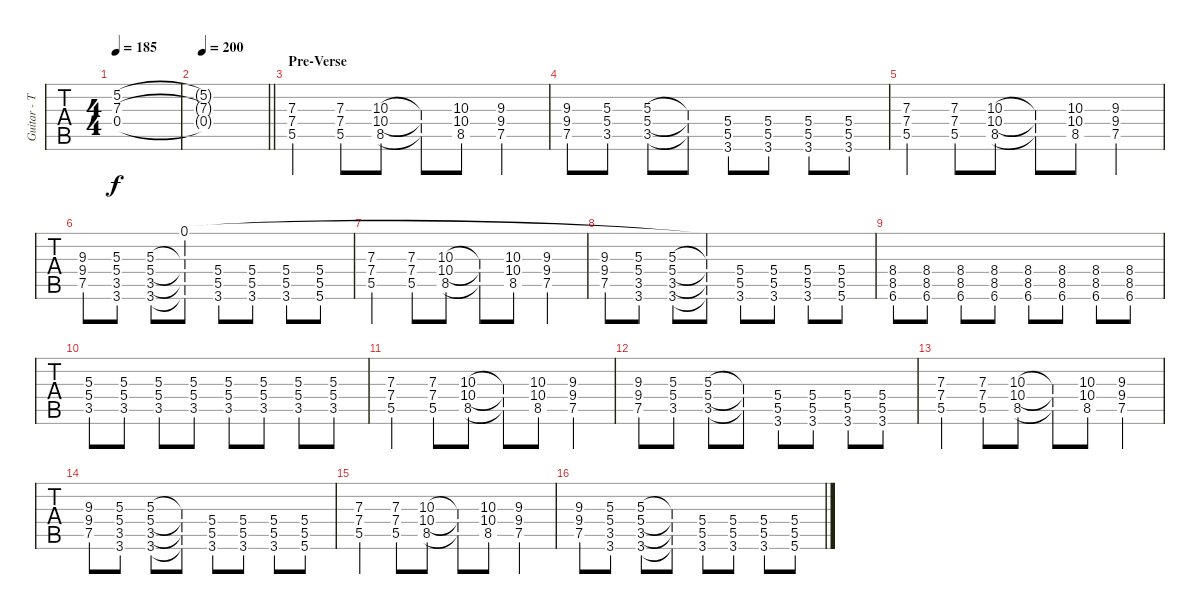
\track ("Guitar - Tim McIlrath" "Guitar - T") {instrument distortionguitar}
\staff {tabs}
\tuning (Eb4 Bb3 Gb3 Db3 Ab2 Eb2) {hide}
\ts (4 4)
\tempo 185
\clef g2
\ks c
(5.2{t} 7.3{t} 0.4{t}).1{dy f} |
\tempo 200
\barLineRight lightlight
(5.2{t} 7.3{t} 0.4{t}).1 |
\section ("" "Pre-Verse")
(7.3 7.4 5.5).4 (7.3 7.4 5.5).8 (10.3 10.4 8.5).8 (10.3{t} 10.4{t} 8.5{t}).8 (10.3 10.4 8.5).8 (9.3 9.4 7.5).4 |
(9.3 9.4 7.5).8 (5.3 5.4 3.5).8 (5.3 5.4 3.5).8 (5.3{t} 5.4{t} 3.5{t}).8 (5.4 5.5 3.6).8 (5.4 5.5 3.6).8 (5.4 5.5 3.6).8 (5.4 5.5 3.6).8 |
(7.3 7.4 5.5).4 (7.3 7.4 5.5).8 (10.3 10.4 8.5).8 (10.3{t} 10.4{t} 8.5{t}).8 (10.3 10.4 8.5).8 (9.3 9.4 7.5).4 |
(9.3 9.4 7.5).8 (5.3 5.4 3.5 3.6).8 (5.3 5.4 3.5 3.6).8 (0.1 5.3{t} 5.4{t} 3.5{t} 3.6{t}).8 (5.4 5.5 3.6).8 (5.4 5.5 3.6).8 (5.4 5.5 3.6).8 (5.4 5.5 5.6).8 |
(7.3 7.4 5.5).4 (7.3 7.4 5.5).8 (10.3 10.4 8.5).8 (10.3{t} 10.4{t} 8.5{t}).8 (10.3 10.4 8.5).8 (9.3 9.4 7.5).4 |
(9.3 9.4 7.5).8 (5.3 5.4 3.5 3.6).8 (5.3 5.4 3.5 3.6).8 (0.1{t} 5.3{t} 5.4{t} 3.5{t} 3.6{t}).8 (5.4 5.5 3.6).8 (5.4 5.5 3.6).8 (5.4 5.5 3.6).8 (5.4 5.5 5.6).8 |
(8.4 8.5 6.6).8 (8.4 8.5 6.6).8 (8.4 8.5 6.6).8 (8.4 8.5 6.6).8 (8.4 8.5 6.6).8 (8.4 8.5 6.6).8 (8.4 8.5 6.6).8 (8.4 8.5 6.6).8 |
(5.3 5.4 3.5).8 (5.3 5.4 3.5).8 (5.3 5.4 3.5).8 (5.3 5.4 3.5).8 (5.3 5.4 3.5).8 (5.3 5.4 3.5).8 (5.3 5.4 3.5).8 (5.3 5.4 3.5).8 |
(7.3 7.4 5.5).4 (7.3 7.4 5.5).8 (10.3 10.4 8.5).8 (10.3{t} 10.4{t} 8.5{t}).8 (10.3 10.4 8.5).8 (9.3 9.4 7.5).4 |
(9.3 9.4 7.5).8 (5.3 5.4 3.5).8 (5.3 5.4 3.5).8 (5.3{t} 5.4{t} 3.5{t}).8 (5.4 5.5 3.6).8 (5.4 5.5 3.6).8 (5.4 5.5 3.6).8 (5.4 5.5 3.6).8 |
(7.3 7.4 5.5).4 (7.3 7.4 5.5).8 (10.3 10.4 8.5).8 (10.3{t} 10.4{t} 8.5{t}).8 (10.3 10.4 8.5).8 (9.3 9.4 7.5).4 |
(9.3 9.4 7.5).8 (5.3 5.4 3.5 3.6).8 (5.3 5.4 3.5 3.6).8 (5.3{t} 5.4{t} 3.5{t} 3.6{t}).8 (5.4 5.5 3.6).8 (5.4 5.5 3.6).8 (5.4 5.5 3.6).8 (5.4 5.5 5.6).8 |
(7.3 7.4 5.5).4 (7.3 7.4 5.5).8 (10.3 10.4 8.5).8 (10.3{t} 10.4{t} 8.5{t}).8 (10.3 10.4 8.5).8 (9.3 9.4 7.5).4 |
(9.3 9.4 7.5).8 (5.3 5.4 3.5 3.6).8 (5.3 5.4 3.5 3.6).8 (5.3{t} 5.4{t} 3.5{t} 3.6{t}).8 (5.4 5.5 3.6).8 (5.4 5.5 3.6).8 (5.4 5.5 3.6).8 (5.4 5.5 5.6).8
